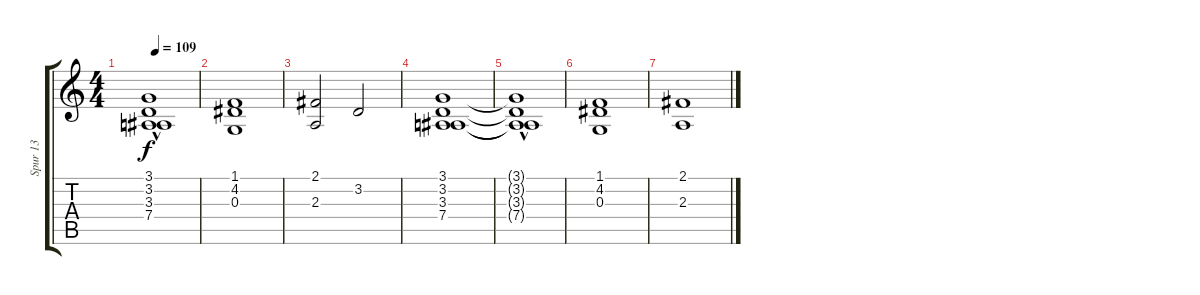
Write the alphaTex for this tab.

\track ("Spur 13" "Spur 13") {instrument voiceoohs}
\staff {score tabs}
\tuning (E4 B3 G3 D3 A2 E2) {hide}
\ts (4 4)
\tempo 109
\clef g2
\ks c
(3.1{t} 3.2{t} 3.3{t} 7.4{hac t}).1{dy f} |
(1.1 4.2 0.3).1 |
(2.1 2.3).2 3.2.2 |
(3.1 3.2 3.3 7.4).1 |
(3.1{t} 3.2{t} 3.3{t} 7.4{hac t}).1 |
(1.1 4.2 0.3).1 |
(2.1 2.3).1
